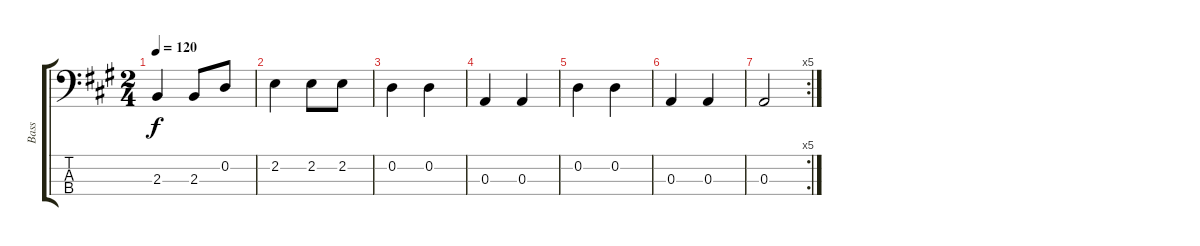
\track ("Bass" "Bass") {instrument electricbassfinger}
\staff {score tabs}
\tuning (G2 D2 A1 E1) {hide}
\ts (2 4)
\tempo 120
\clef f4
\ks a
2.3.4{dy f} 2.3.8 0.2.8 |
2.2.4 2.2.8 2.2.8 |
0.2.4 0.2.4 |
0.3.4 0.3.4 |
0.2.4 0.2.4 |
0.3.4 0.3.4 |
\rc 5
0.3.2
